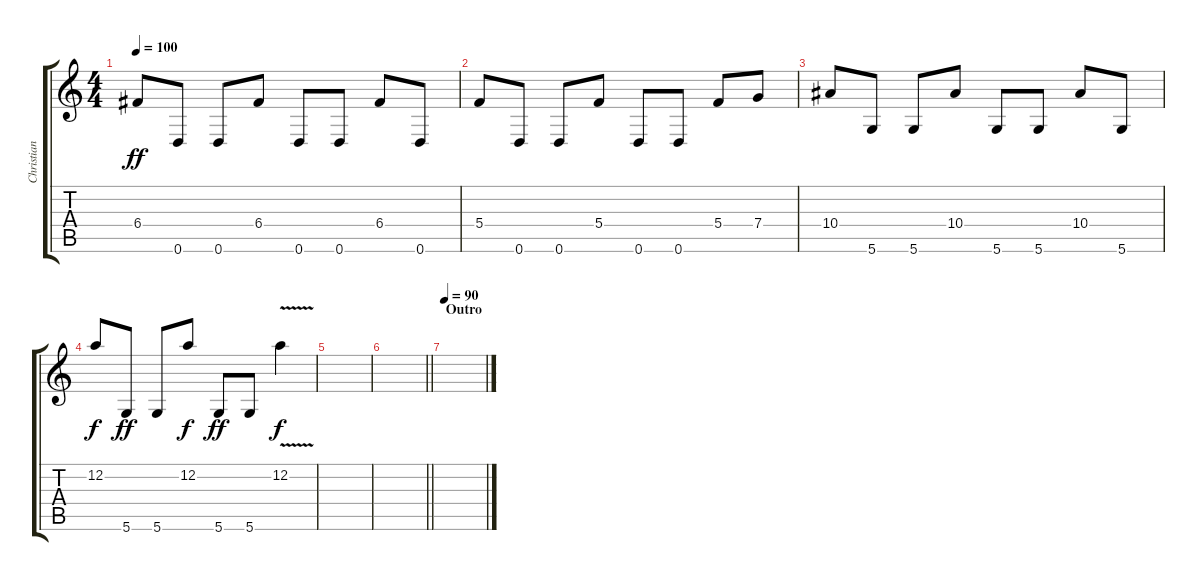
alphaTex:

\track ("Christian Andreu - LEAD GUITAR" "Christian ") {instrument overdrivenguitar}
\staff {score tabs}
\tuning (D4 A3 F3 C3 G2 D2) {hide}
\ts (4 4)
\tempo 100
\clef g2
\ks c
6.4.8{dy ff} 0.6.8 0.6.8 6.4.8 0.6.8 0.6.8 6.4.8 0.6.8 |
5.4.8 0.6.8 0.6.8 5.4.8 0.6.8 0.6.8 5.4.8 7.4.8 |
10.4.8 5.6.8 5.6.8 10.4.8 5.6.8 5.6.8 10.4.8 5.6.8 |
12.2.8{dy f} 5.6.8{dy ff} 5.6.8 12.2.8{dy f} 5.6.8{dy ff} 5.6.8 12.2{v}.4{dy f} |
|
\barLineRight lightlight
|
\section ("" "Outro")
\tempo 90
